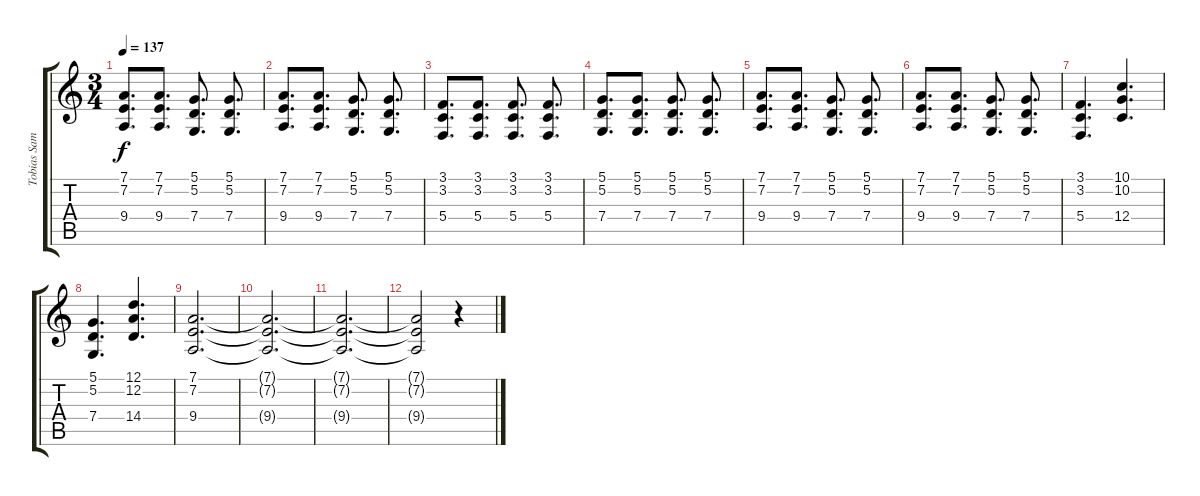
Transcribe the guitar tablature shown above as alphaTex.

\track ("Tobias Sammet - Keyboard" "Tobias Sam") {instrument drawbarorgan}
\staff {score tabs}
\tuning (D4 A3 F3 C3 G2 D2) {hide}
\ts (3 4)
\tempo 137
\clef g2
\ks c
(7.1 7.2 9.4).8{d dy f} (7.1 7.2 9.4).8{d} (5.1 5.2 7.4).8{d} (5.1 5.2 7.4).8{d} |
(7.1 7.2 9.4).8{d} (7.1 7.2 9.4).8{d} (5.1 5.2 7.4).8{d} (5.1 5.2 7.4).8{d} |
(3.1 3.2 5.4).8{d} (3.1 3.2 5.4).8{d} (3.1 3.2 5.4).8{d} (3.1 3.2 5.4).8{d} |
(5.1 5.2 7.4).8{d} (5.1 5.2 7.4).8{d} (5.1 5.2 7.4).8{d} (5.1 5.2 7.4).8{d} |
(7.1 7.2 9.4).8{d} (7.1 7.2 9.4).8{d} (5.1 5.2 7.4).8{d} (5.1 5.2 7.4).8{d} |
(7.1 7.2 9.4).8{d} (7.1 7.2 9.4).8{d} (5.1 5.2 7.4).8{d} (5.1 5.2 7.4).8{d} |
(3.1 3.2 5.4).4{d} (10.1 10.2 12.4).4{d} |
(5.1 5.2 7.4).4{d} (12.1 12.2 14.4).4{d} |
(7.1 7.2 9.4).2{d} |
(7.1{t} 7.2{t} 9.4{t}).2{d} |
(7.1{t} 7.2{t} 9.4{t}).2{d} |
(7.1{t} 7.2{t} 9.4{t}).2 r.4
